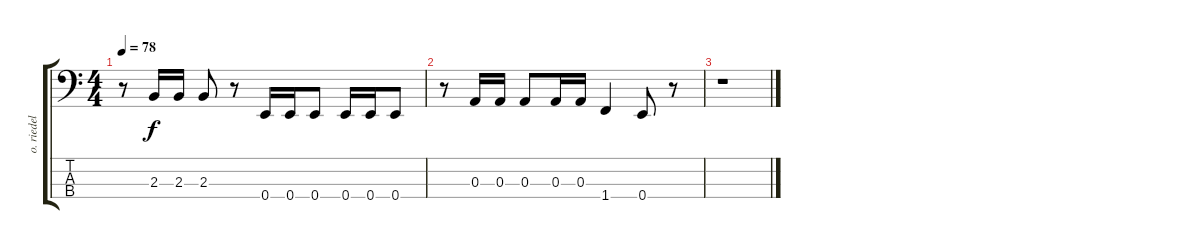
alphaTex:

\track ("o. riedel - bass" "o. riedel ") {instrument electricbassfinger}
\staff {score tabs}
\tuning (G2 D2 A1 E1) {hide}
\ts (4 4)
\tempo 78
\clef f4
\ks c
r.8{dy f} 2.3.16 2.3.16 2.3.8 r.8 0.4.16 0.4.16 0.4.8 0.4.16 0.4.16 0.4.8 |
r.8 0.3.16 0.3.16 0.3.8 0.3.16 0.3.16 1.4.4 0.4.8 r.8 |
r.1
